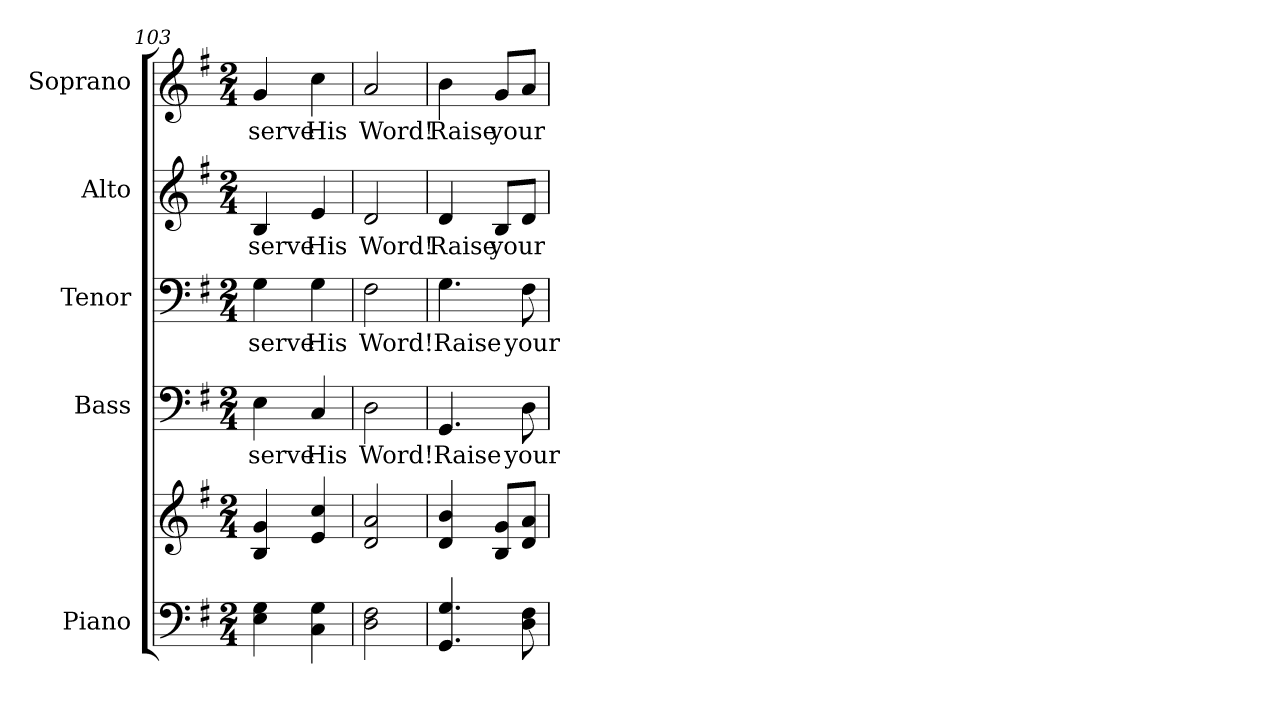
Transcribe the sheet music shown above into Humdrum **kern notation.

**kern	**kern	**kern	**text	**kern	**text	**kern	**text	**kern	**text
*part5	*part5	*part4	*part4	*part3	*part3	*part2	*part2	*part1	*part1
*staff6	*staff5	*staff4	*staff4	*staff3	*staff3	*staff2	*staff2	*staff1	*staff1
*I"Piano	*	*I"Bass	*	*I"Tenor	*	*I"Alto	*	*I"Soprano	*
*I'Pno.	*	*I'B.	*	*I'T.	*	*I'A.	*	*I'S.	*
*clefF4	*clefG2	*clefF4	*	*clefF4	*	*clefG2	*	*clefG2	*
*k[f#]	*k[f#]	*k[f#]	*	*k[f#]	*	*k[f#]	*	*k[f#]	*
*G:	*G:	*G:	*	*G:	*	*G:	*	*G:	*
*M2/4	*M2/4	*M2/4	*	*M2/4	*	*M2/4	*	*M2/4	*
=103	=103	=103	=103	=103	=103	=103	=103	=103	=103
!	!	!	!LO:LY:b:color=#000000	!	!	!	!	!	!
!	!	!	!	!	!LO:LY:b:color=#000000	!	!	!	!
!	!	!	!	!	!	!	!LO:LY:b:color=#000000	!	!
!	!	!	!	!	!	!	!	!	!LO:LY:b:color=#000000
4Ei\ 4Gi	4Bi/ 4gi	4Ei\	serve	4Gi\	serve	4Bi/	serve	4gi/	serve
!	!	!	!LO:LY:b:color=#000000	!	!	!	!	!	!
!	!	!	!	!	!LO:LY:b:color=#000000	!	!	!	!
!	!	!	!	!	!	!	!LO:LY:b:color=#000000	!	!
!	!	!	!	!	!	!	!	!	!LO:LY:b:color=#000000
4Ci\ 4Gi	4ei/ 4cci	4Ci/	His	4Gi\	His	4ei/	His	4cci\	His
=104	=104	=104	=104	=104	=104	=104	=104	=104	=104
!	!	!	!LO:LY:b:color=#000000	!	!	!	!	!	!
!	!	!	!	!	!LO:LY:b:color=#000000	!	!	!	!
!	!	!	!	!	!	!	!LO:LY:b:color=#000000	!	!
!	!	!	!	!	!	!	!	!	!LO:LY:b:color=#000000
2Di\ 2F#i	2di/ 2ai	2Di\	Word!	2F#i\	Word!	2di/	Word!	2ai/	Word!
=105	=105	=105	=105	=105	=105	=105	=105	=105	=105
!	!	!	!LO:LY:b:color=#000000	!	!	!	!	!	!
!	!	!	!	!	!LO:LY:b:color=#000000	!	!	!	!
!	!	!	!	!	!	!	!LO:LY:b:color=#000000	!	!
!	!	!	!	!	!	!	!	!	!LO:LY:b:color=#000000
4.GGi/ 4.Gi	4di/ 4bi	4.GGi/	Raise	4.Gi\	Raise	4di/	Raise	4bi\	Raise
!	!	!	!	!	!	!	!LO:LY:b:color=#000000	!	!
!	!	!	!	!	!	!	!	!	!LO:LY:b:color=#000000
.	8Bi/ 8giL	.	.	.	.	8Bi/L	your	8gi/L	your
!	!	!	!LO:LY:b:color=#000000	!	!	!	!	!	!
!	!	!	!	!	!LO:LY:b:color=#000000	!	!	!	!
8Di\ 8F#i	8di/ 8aiJ	8Di\	your	8F#i\	your	8di/J	.	8ai/J	.
=	=	=	=	=	=	=	=	=	=
*-	*-	*-	*-	*-	*-	*-	*-	*-	*-
